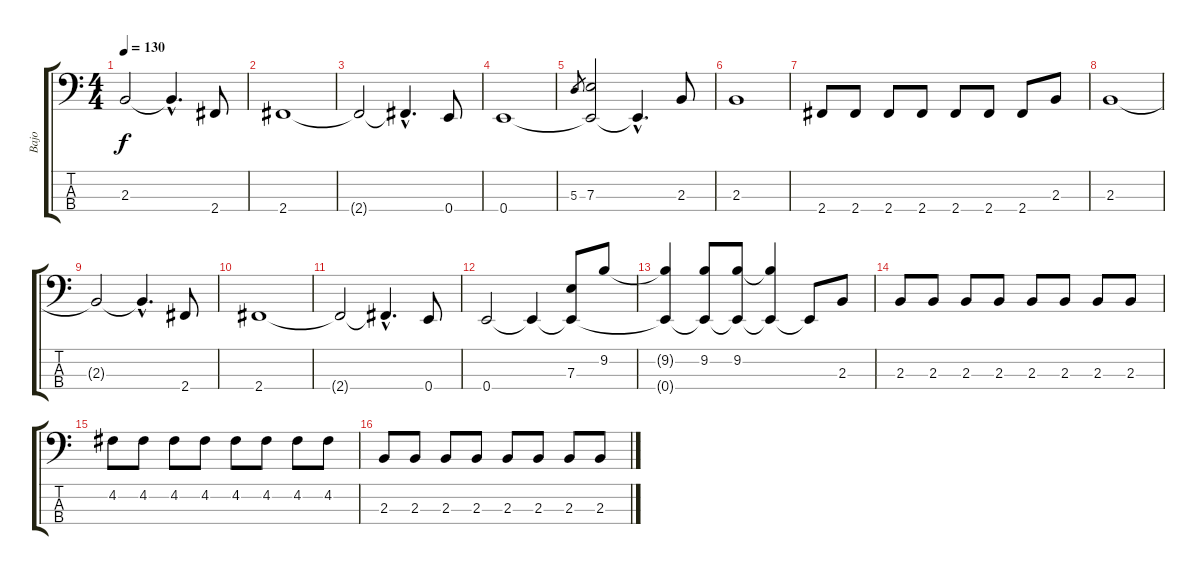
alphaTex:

\track ("Bajo" "Bajo") {instrument electricbasspick}
\staff {score tabs}
\tuning (G2 D2 A1 E1) {hide}
\ts (4 4)
\tempo 130
\clef f4
\ks c
2.3{t}.2{dy f} 2.3{hac t}.4{d} 2.4.8 |
2.4.1 |
2.4{t}.2 2.4{hac t}.4{d} 0.4.8 |
0.4.1 |
5.3.8{gr} (7.3 0.4{t}).2 0.4{hac t}.4{d} 2.3.8 |
2.3.1 |
2.4.8 2.4.8 2.4.8 2.4.8 2.4.8 2.4.8 2.4.8 2.3.8 |
2.3.1 |
2.3{t}.2 2.3{hac t}.4{d} 2.4.8 |
2.4.1 |
2.4{t}.2 2.4{hac t}.4{d} 0.4.8 |
0.4.2 0.4{t}.4 (7.3 0.4{t}).8 9.2.8 |
(9.2{t} 0.4{t}).4 (9.2 0.4{t}).8 (9.2 0.4{t}).8 (9.2{t} 0.4{t}).4 0.4{t}.8 2.3.8 |
2.3.8 2.3.8 2.3.8 2.3.8 2.3.8 2.3.8 2.3.8 2.3.8 |
4.2.8 4.2.8 4.2.8 4.2.8 4.2.8 4.2.8 4.2.8 4.2.8 |
2.3.8 2.3.8 2.3.8 2.3.8 2.3.8 2.3.8 2.3.8 2.3.8
